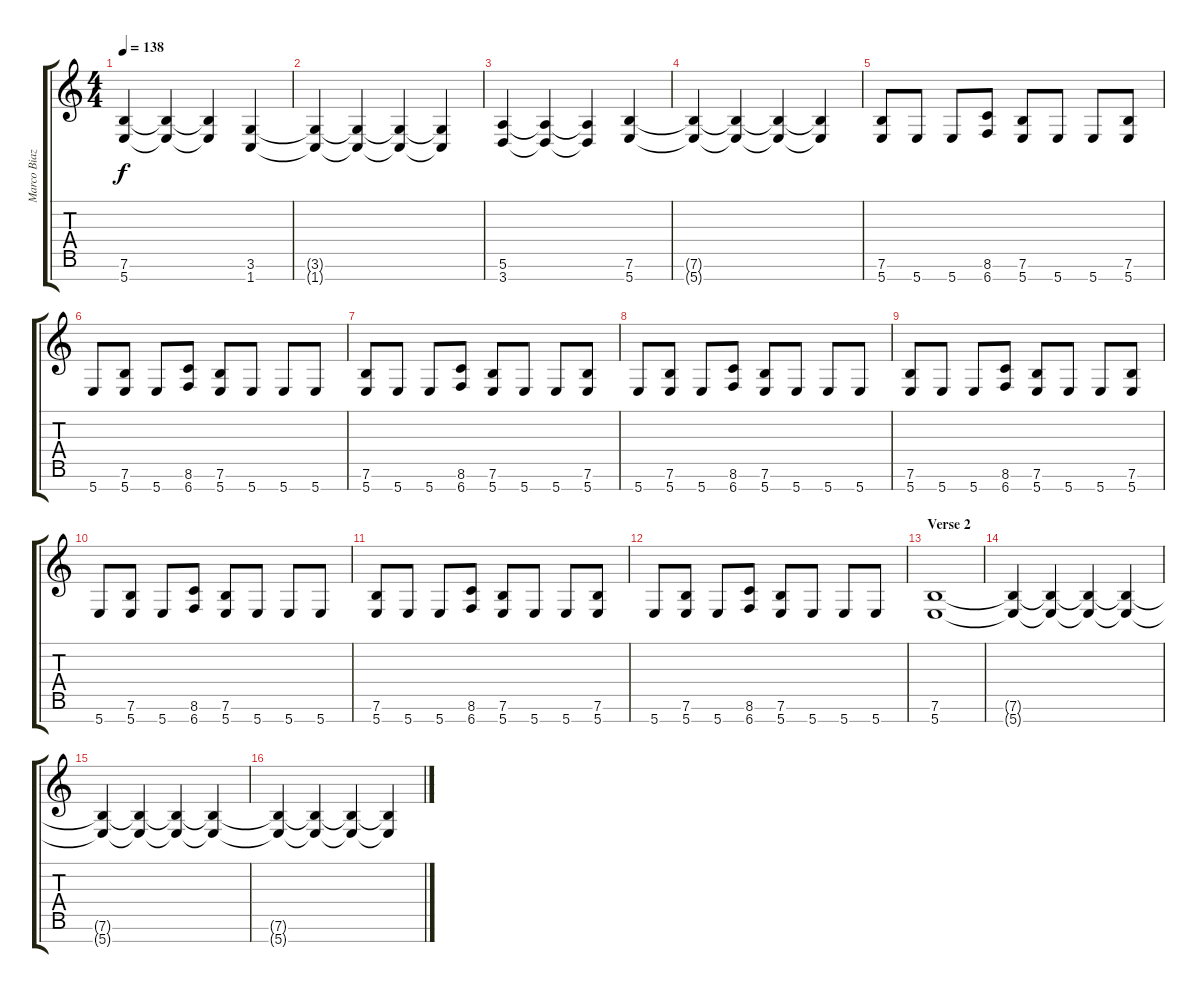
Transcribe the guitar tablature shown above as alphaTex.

\track ("Marco Biazzi" "Marco Biaz") {instrument distortionguitar}
\staff {score tabs}
\tuning (E4 B3 G3 D3 A2 E2 B1) {hide}
\ts (4 4)
\tempo 138
\clef g2
\ks c
(7.6 5.7).4{dy f} (7.6{t} 5.7{t}).4 (7.6{t} 5.7{t}).4 (3.6 1.7).4 |
(3.6{t} 1.7{t}).4 (3.6{t} 1.7{t}).4 (3.6{t} 1.7{t}).4 (3.6{t} 1.7{t}).4 |
(5.6 3.7).4 (5.6{t} 3.7{t}).4 (5.6{t} 3.7{t}).4 (7.6 5.7).4 |
(7.6{t} 5.7{t}).4 (7.6{t} 5.7{t}).4 (7.6{t} 5.7{t}).4 (7.6{t} 5.7{t}).4 |
(7.6 5.7).8{balance 0} 5.7.8 5.7.8 (8.6 6.7).8 (7.6 5.7).8 5.7.8 5.7.8 (7.6 5.7).8 |
5.7.8 (7.6 5.7).8 5.7.8 (8.6 6.7).8 (7.6 5.7).8 5.7.8 5.7.8 5.7.8 |
(7.6 5.7).8 5.7.8 5.7.8 (8.6 6.7).8 (7.6 5.7).8 5.7.8 5.7.8 (7.6 5.7).8 |
5.7.8 (7.6 5.7).8 5.7.8 (8.6 6.7).8 (7.6 5.7).8 5.7.8 5.7.8 5.7.8 |
(7.6 5.7).8 5.7.8 5.7.8 (8.6 6.7).8 (7.6 5.7).8 5.7.8 5.7.8 (7.6 5.7).8 |
5.7.8 (7.6 5.7).8 5.7.8 (8.6 6.7).8 (7.6 5.7).8 5.7.8 5.7.8 5.7.8 |
(7.6 5.7).8 5.7.8 5.7.8 (8.6 6.7).8 (7.6 5.7).8 5.7.8 5.7.8 (7.6 5.7).8 |
5.7.8 (7.6 5.7).8 5.7.8 (8.6 6.7).8 (7.6 5.7).8 5.7.8 5.7.8 5.7.8 |
\section ("" "Verse 2")
(7.6 5.7).1{balance 8} |
(7.6{t} 5.7{t}).4 (7.6{t} 5.7{t}).4{volume 12} (7.6{t} 5.7{t}).4{volume 12} (7.6{t} 5.7{t}).4{volume 11} |
(7.6{t} 5.7{t}).4{volume 10} (7.6{t} 5.7{t}).4{volume 9} (7.6{t} 5.7{t}).4{volume 8} (7.6{t} 5.7{t}).4{volume 7} |
(7.6{t} 5.7{t}).4{volume 6} (7.6{t} 5.7{t}).4{volume 5} (7.6{t} 5.7{t}).4{volume 4} (7.6{t} 5.7{t}).4{volume 3}
